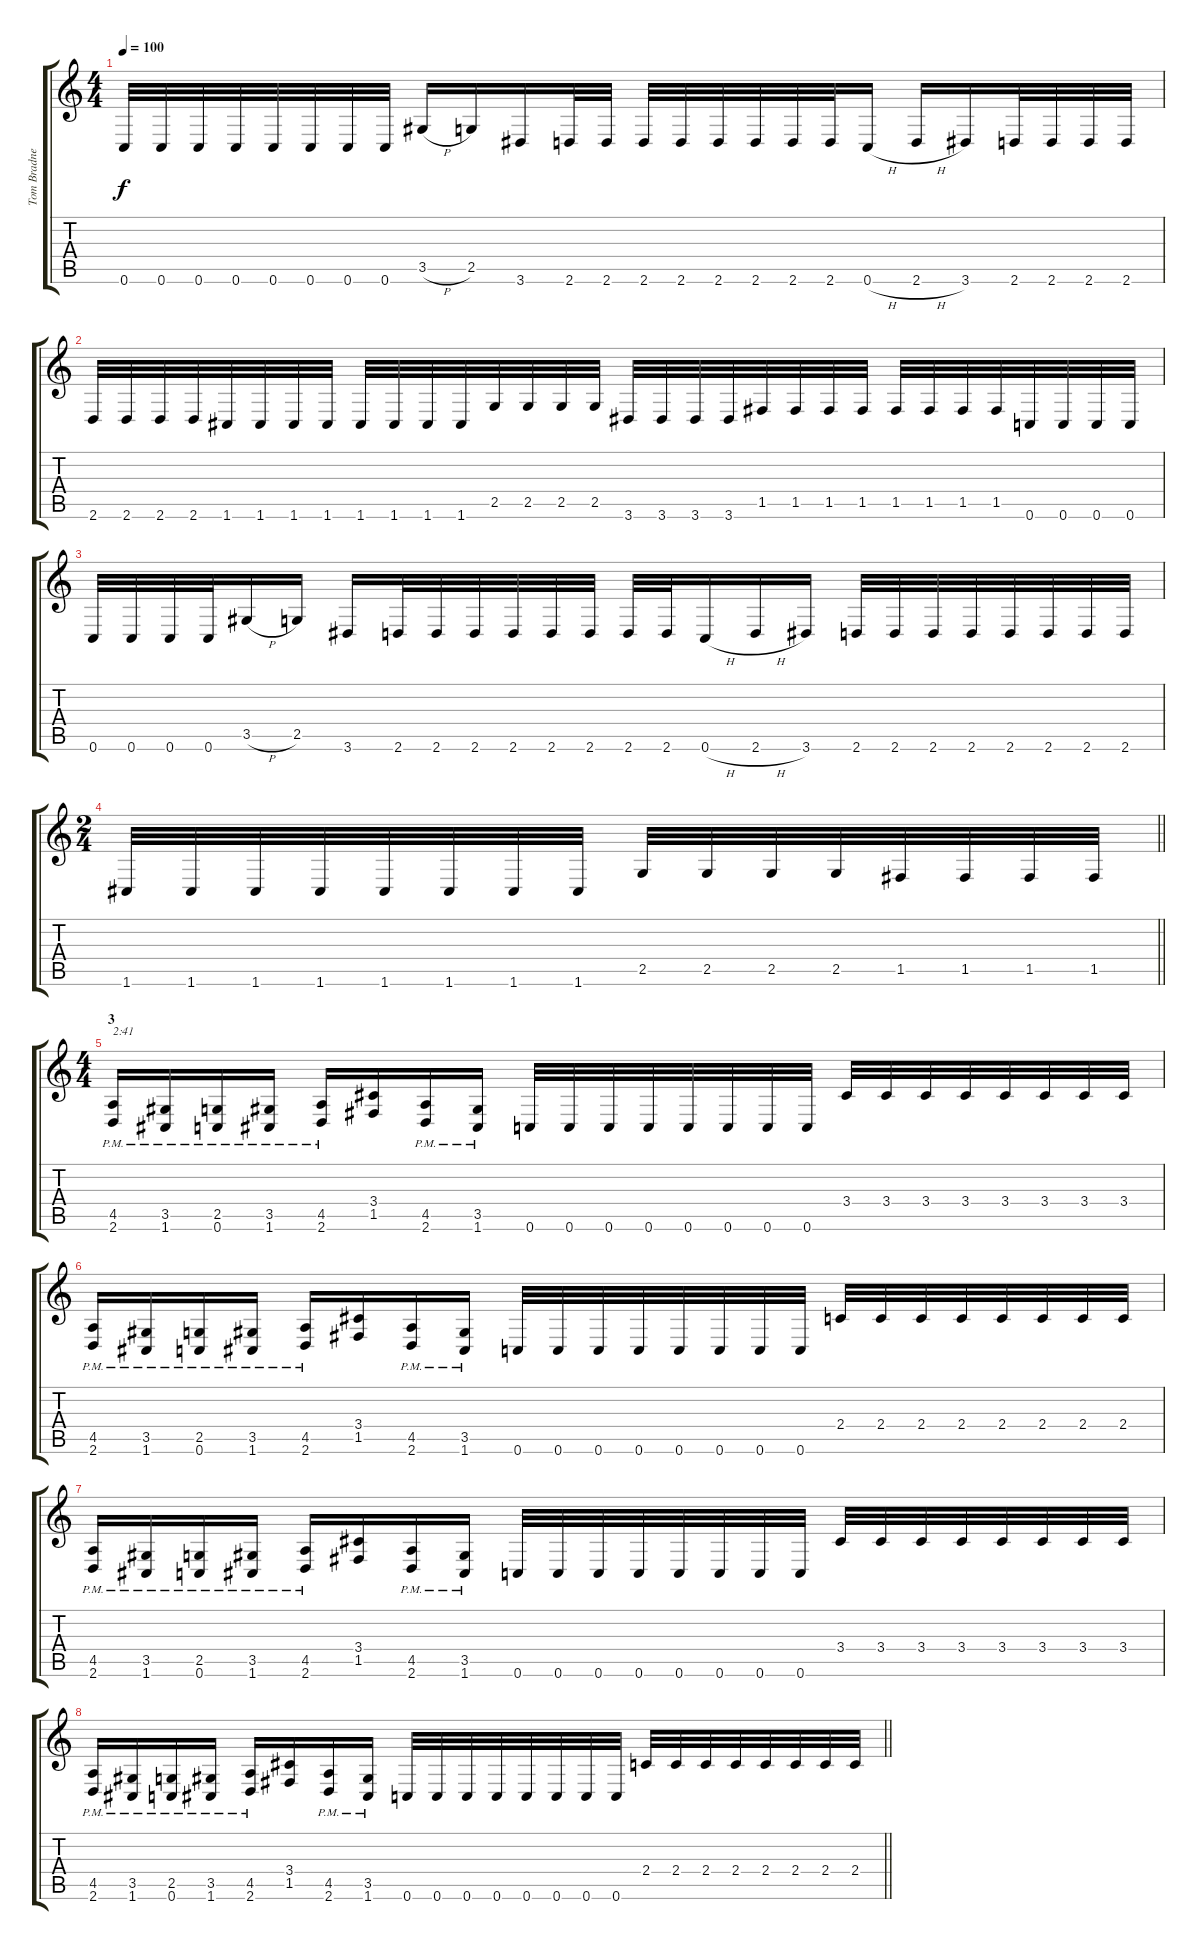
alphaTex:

\track ("Tom Bradner" "Tom Bradne") {instrument distortionguitar}
\staff {score tabs}
\tuning (C4 G3 Eb3 Bb2 F2 C2) {hide}
\ts (4 4)
\tempo 100
\clef g2
\ks c
0.6.32{dy f} 0.6.32 0.6.32 0.6.32 0.6.32 0.6.32 0.6.32 0.6.32 3.5{h}.16 2.5.16 3.6.16 2.6.32 2.6.32 2.6.32 2.6.32 2.6.32 2.6.32 2.6.32 2.6.32 0.6{h}.16 2.6{h}.16 3.6.16 2.6.32 2.6.32 2.6.32 2.6.32 |
2.6.32 2.6.32 2.6.32 2.6.32 1.6.32 1.6.32 1.6.32 1.6.32 1.6.32 1.6.32 1.6.32 1.6.32 2.5.32 2.5.32 2.5.32 2.5.32 3.6.32 3.6.32 3.6.32 3.6.32 1.5.32 1.5.32 1.5.32 1.5.32 1.5.32 1.5.32 1.5.32 1.5.32 0.6.32 0.6.32 0.6.32 0.6.32 |
0.6.32 0.6.32 0.6.32 0.6.32 3.5{h}.16 2.5.16 3.6.16 2.6.32 2.6.32 2.6.32 2.6.32 2.6.32 2.6.32 2.6.32 2.6.32 0.6{h}.16 2.6{h}.16 3.6.16 2.6.32 2.6.32 2.6.32 2.6.32 2.6.32 2.6.32 2.6.32 2.6.32 |
\ts (2 4)
\barLineRight lightlight
1.6.32 1.6.32 1.6.32 1.6.32 1.6.32 1.6.32 1.6.32 1.6.32 2.5.32 2.5.32 2.5.32 2.5.32 1.5.32 1.5.32 1.5.32 1.5.32 |
\ts (4 4)
\section ("" "3")
(4.5{pm} 2.6{pm}).16{txt "2:41"} (3.5{pm} 1.6{pm}).16 (2.5{pm} 0.6{pm}).16 (3.5{pm} 1.6{pm}).16 (4.5{pm} 2.6{pm}).16 (3.4 1.5).16 (4.5{pm} 2.6{pm}).16 (3.5{pm} 1.6{pm}).16 0.6.32 0.6.32 0.6.32 0.6.32 0.6.32 0.6.32 0.6.32 0.6.32 3.4.32 3.4.32 3.4.32 3.4.32 3.4.32 3.4.32 3.4.32 3.4.32 |
(4.5{pm} 2.6{pm}).16 (3.5{pm} 1.6{pm}).16 (2.5{pm} 0.6{pm}).16 (3.5{pm} 1.6{pm}).16 (4.5{pm} 2.6{pm}).16 (3.4 1.5).16 (4.5{pm} 2.6{pm}).16 (3.5{pm} 1.6{pm}).16 0.6.32 0.6.32 0.6.32 0.6.32 0.6.32 0.6.32 0.6.32 0.6.32 2.4.32 2.4.32 2.4.32 2.4.32 2.4.32 2.4.32 2.4.32 2.4.32 |
(4.5{pm} 2.6{pm}).16 (3.5{pm} 1.6{pm}).16 (2.5{pm} 0.6{pm}).16 (3.5{pm} 1.6{pm}).16 (4.5{pm} 2.6{pm}).16 (3.4 1.5).16 (4.5{pm} 2.6{pm}).16 (3.5{pm} 1.6{pm}).16 0.6.32 0.6.32 0.6.32 0.6.32 0.6.32 0.6.32 0.6.32 0.6.32 3.4.32 3.4.32 3.4.32 3.4.32 3.4.32 3.4.32 3.4.32 3.4.32 |
\barLineRight lightlight
(4.5{pm} 2.6{pm}).16 (3.5{pm} 1.6{pm}).16 (2.5{pm} 0.6{pm}).16 (3.5{pm} 1.6{pm}).16 (4.5{pm} 2.6{pm}).16 (3.4 1.5).16 (4.5{pm} 2.6{pm}).16 (3.5{pm} 1.6{pm}).16 0.6.32 0.6.32 0.6.32 0.6.32 0.6.32 0.6.32 0.6.32 0.6.32 2.4.32 2.4.32 2.4.32 2.4.32 2.4.32 2.4.32 2.4.32 2.4.32
